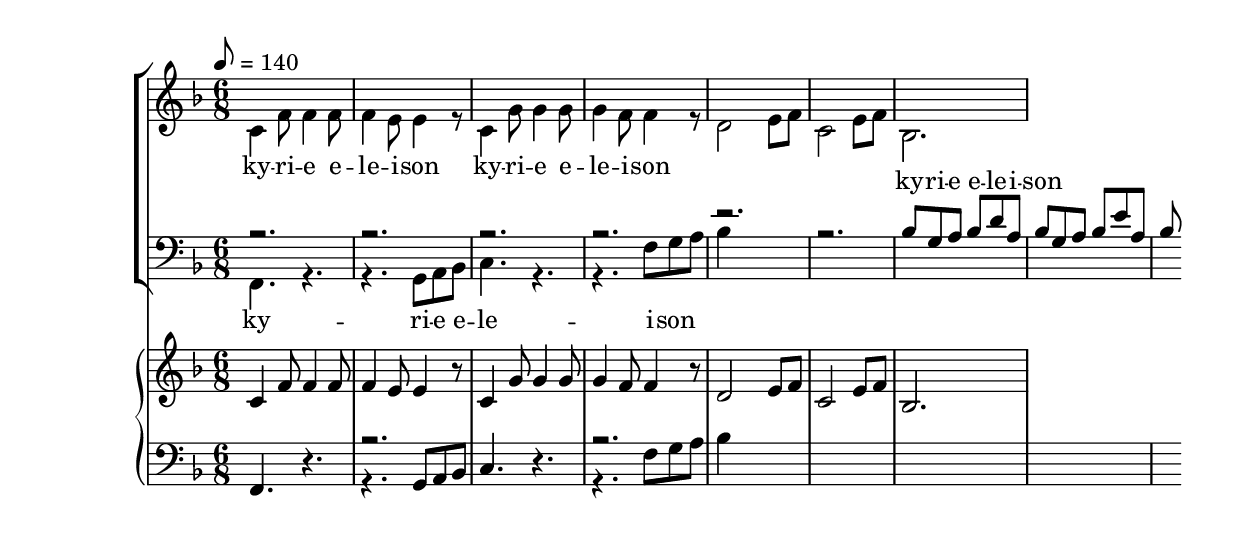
\version "2.18.2"

global = {
	\key f \major
	\time 6/8
	\tempo 8 = 140
}

soprano_music = \relative c'' {
	
}

soprano_words = \lyricmode {
	ky -- ri -- e e -- le -- i -- son
}

alto_music = \relative c' {
	c4 f8 f4 f8 |
	f4 e8 e4 r8 |
	c4 g'8 g4 g8 |
	g4 f8 f4 r8 |
	d2 e8 f8 |
	c2 e8 f8 |
	bes,2. |
}

alto_words = \lyricmode {
	ky -- ri -- e e -- le -- i -- son
	ky -- ri -- e e -- le -- i -- son
}

tenor_music = \relative c' {
	r2. |
	r2. |
	r2. |
	r2. |
	r2. |
	r2. |
	bes8 g8 a8 bes8 d8 a8 |
	bes8 g8 a8 bes8 e8 a,8 |
	bes8
}

tenor_words = \lyricmode {
	ky -- ri -- e e -- le -- i -- son
}

bass_music = \relative c, {
	f4. r4. |
	r4. g8 a8 bes8 |
	c4. r4. |
	r4. f8 g8 a8 |
	bes4 
}

bass_words = \lyricmode {
	ky -- ri -- e e -- le -- i -- son
}

\score {
	<<
		\new ChoirStaff <<
			\new Lyrics = "sopranos" \with {
				\override VerticalAxisGroup.staff-affinity = #DOWN
			}

			\new Staff <<
				\new Voice = "sopranos" {
					\voiceOne
					<< \global \soprano_music >>
				}
				\new Voice = "altos" {
					\voiceTwo
					<< \global \alto_music >>
				}
			>>
			\new Lyrics = "altos"
			\new Lyrics = "tenors" \with {
				\override VerticalAxisGroup.staff-affinity = #DOWN
			}
			\new Staff <<
				\new Voice = "tenors" {
					\voiceThree
					<< \global \clef "bass" \tenor_music >>
				}
				\new Voice = "bass" {
					\voiceFour
					<< \global \clef "bass" \bass_music >>
				}
			>>
			\new Lyrics = "bass"
			\context Lyrics = "sopranos" \lyricsto "sopranos" \soprano_words
			\context Lyrics = "altos" \lyricsto "altos" \alto_words
			\context Lyrics = "tenors" \lyricsto "tenors" \tenor_words
			\context Lyrics = "bass" \lyricsto "bass" \bass_words
		>>

		\new PianoStaff <<
			\new Staff \with { midiInstrument = #"acoustic grand" } <<
				\set Staff.printPartCombineTexts = ##f
				\partcombine
				<< \global \soprano_music >>
				<< \global \alto_music >>
			>>
			\new Staff \with { midiInstrument = #"acoustic grand" } <<
				\clef "bass"
				\set Staff.printPartCombineTexts = ##f
				\partcombine
				<< \global \tenor_music >>
				<< \global \bass_music >>
			>>
		>>
	>>
	\midi {}
	\layout {}
}

